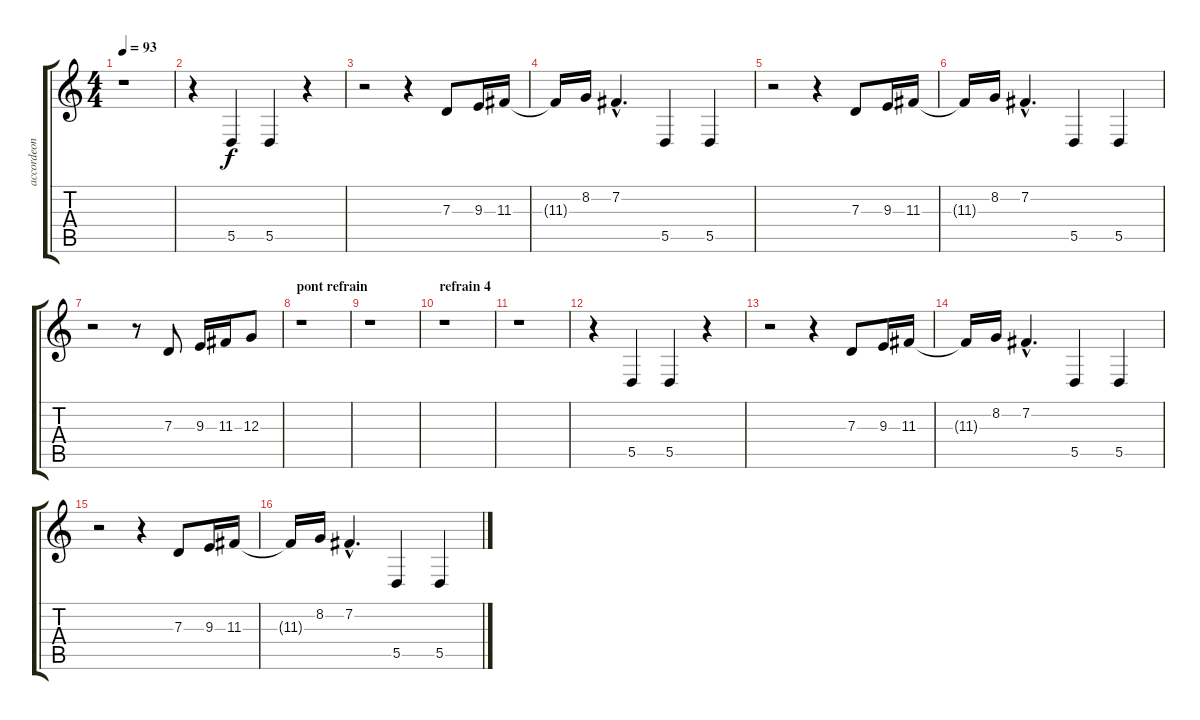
\track ("accordeon" "accordeon") {instrument accordion}
\staff {score tabs}
\tuning (E4 B3 G3 D3 A2 E2) {hide}
\ts (4 4)
\tempo 93
\clef g2
\ks c
r.1{dy f} |
r.4 5.5.4 5.5.4 r.4 |
r.2 r.4 7.3.8 9.3.16 11.3.16 |
11.3{t}.16 8.2.16 7.2{hac}.4{d} 5.5.4 5.5.4 |
r.2 r.4 7.3.8 9.3.16 11.3.16 |
11.3{t}.16 8.2.16 7.2{hac}.4{d} 5.5.4 5.5.4 |
r.2 r.8 7.3.8 9.3.16 11.3.16 12.3.8 |
\section ("" "pont refrain")
r.1 |
r.1 |
\section ("" "refrain 4")
r.1 |
r.1 |
r.4 5.5.4 5.5.4 r.4 |
r.2 r.4 7.3.8 9.3.16 11.3.16 |
11.3{t}.16 8.2.16 7.2{hac}.4{d} 5.5.4 5.5.4 |
r.2 r.4 7.3.8 9.3.16 11.3.16 |
11.3{t}.16 8.2.16 7.2{hac}.4{d} 5.5.4 5.5.4
